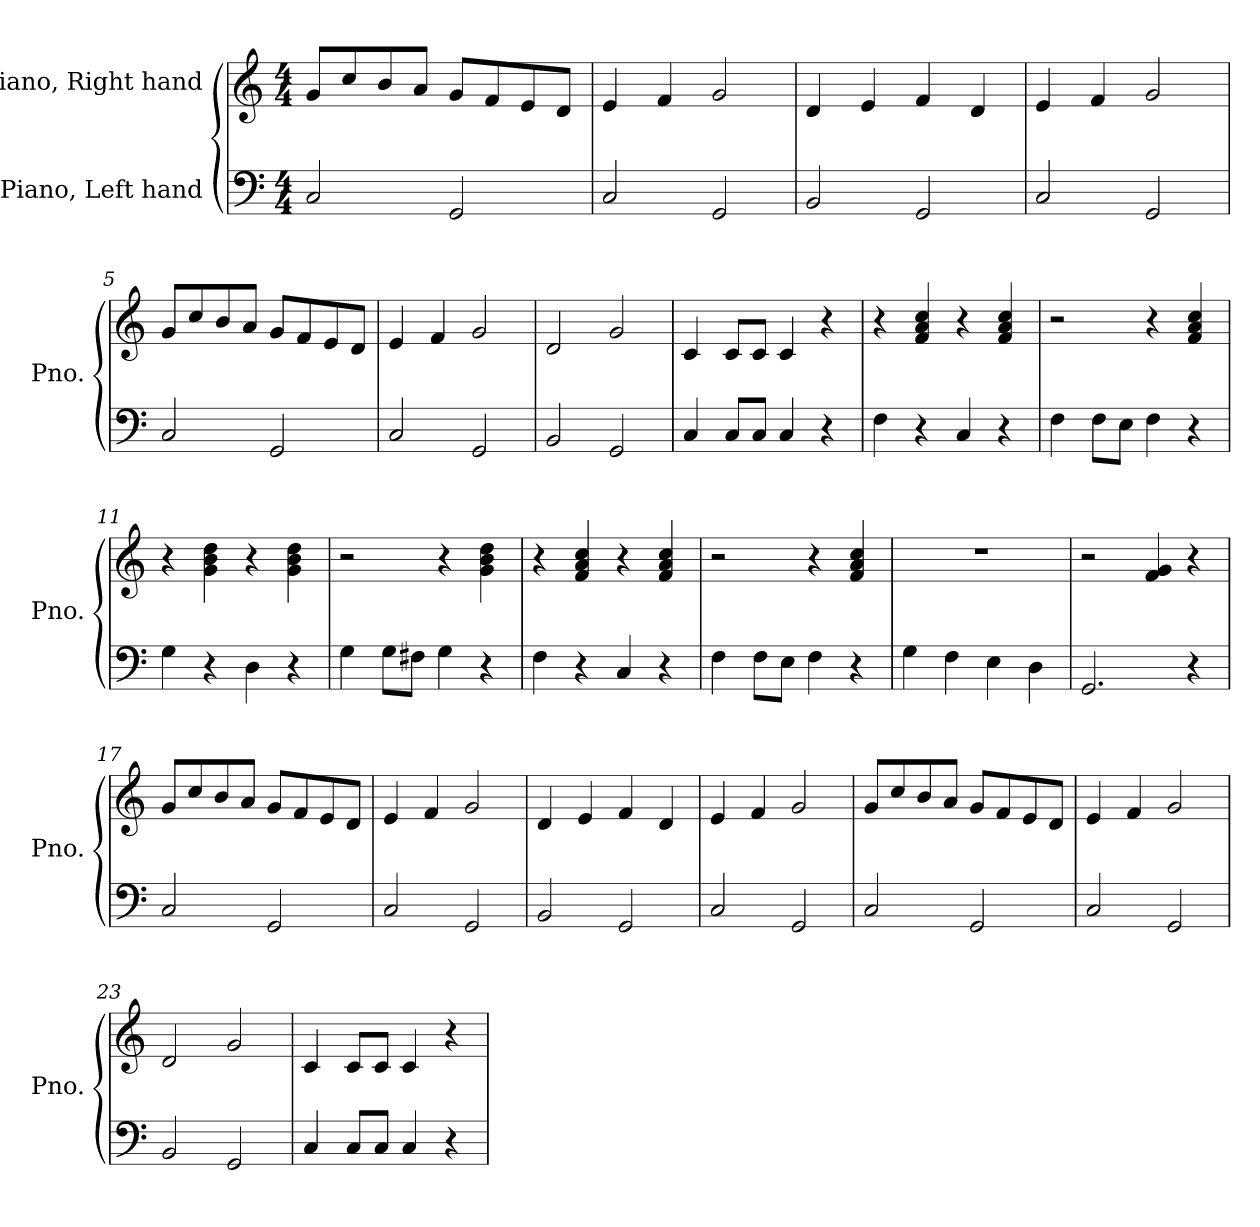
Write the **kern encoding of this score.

**kern	**kern
*part2	*part1
*staff2	*staff1
*I"Piano, Left hand	*I"Piano, Right hand
*I'Pno.	*I'Pno.
*clefF4	*clefG2
*k[]	*k[]
*M4/4	*M4/4
*MM120	*MM120
=1	=1
2C/	8g/L
.	8cc/
.	8b/
.	8a/J
2GG/	8g/L
.	8f/
.	8e/
.	8d/J
=2	=2
2C/	4e/
.	4f/
2GG/	2g/
=3	=3
2BB/	4d/
.	4e/
2GG/	4f/
.	4d/
=4	=4
2C/	4e/
.	4f/
2GG/	2g/
=5	=5
2C/	8g/L
.	8cc/
.	8b/
.	8a/J
2GG/	8g/L
.	8f/
.	8e/
.	8d/J
=6	=6
2C/	4e/
.	4f/
2GG/	2g/
!!LO:LB:g=z
=7	=7
2BB/	2d/
2GG/	2g/
=8	=8
4C/	4c/
8C/L	8c/L
8C/J	8c/J
4C/	4c/
4r	4r
=9	=9
4F\	4r
4r	4f/ 4a/ 4cc/
4C/	4r
4r	4f/ 4a/ 4cc/
=10	=10
4F\	2r
8F\L	.
8E\J	.
4F\	4r
4r	4f/ 4a/ 4cc/
=11	=11
4G\	4r
4r	4g\ 4b\ 4dd\
4D\	4r
4r	4g\ 4b\ 4dd\
=12	=12
4G\	2r
8G\L	.
8F#X\J	.
4G\	4r
4r	4g\ 4b\ 4dd\
=13	=13
4F\	4r
4r	4f/ 4a/ 4cc/
4C/	4r
4r	4f/ 4a/ 4cc/
=14	=14
4F\	2r
8F\L	.
8E\J	.
4F\	4r
4r	4f/ 4a/ 4cc/
!!LO:LB:g=z
=15	=15
4G\	1r
4F\	.
4E\	.
4D\	.
=16	=16
2.GG/	2r
.	4f/ 4g/
4r	4r
=17	=17
2C/	8g/L
.	8cc/
.	8b/
.	8a/J
2GG/	8g/L
.	8f/
.	8e/
.	8d/J
=18	=18
2C/	4e/
.	4f/
2GG/	2g/
=19	=19
2BB/	4d/
.	4e/
2GG/	4f/
.	4d/
=20	=20
2C/	4e/
.	4f/
2GG/	2g/
=21	=21
2C/	8g/L
.	8cc/
.	8b/
.	8a/J
2GG/	8g/L
.	8f/
.	8e/
.	8d/J
=22	=22
2C/	4e/
.	4f/
2GG/	2g/
!!LO:LB:g=z
=23	=23
2BB/	2d/
2GG/	2g/
=24	=24
4C/	4c/
8C/L	8c/L
8C/J	8c/J
4C/	4c/
4r	4r
=	=
*-	*-
